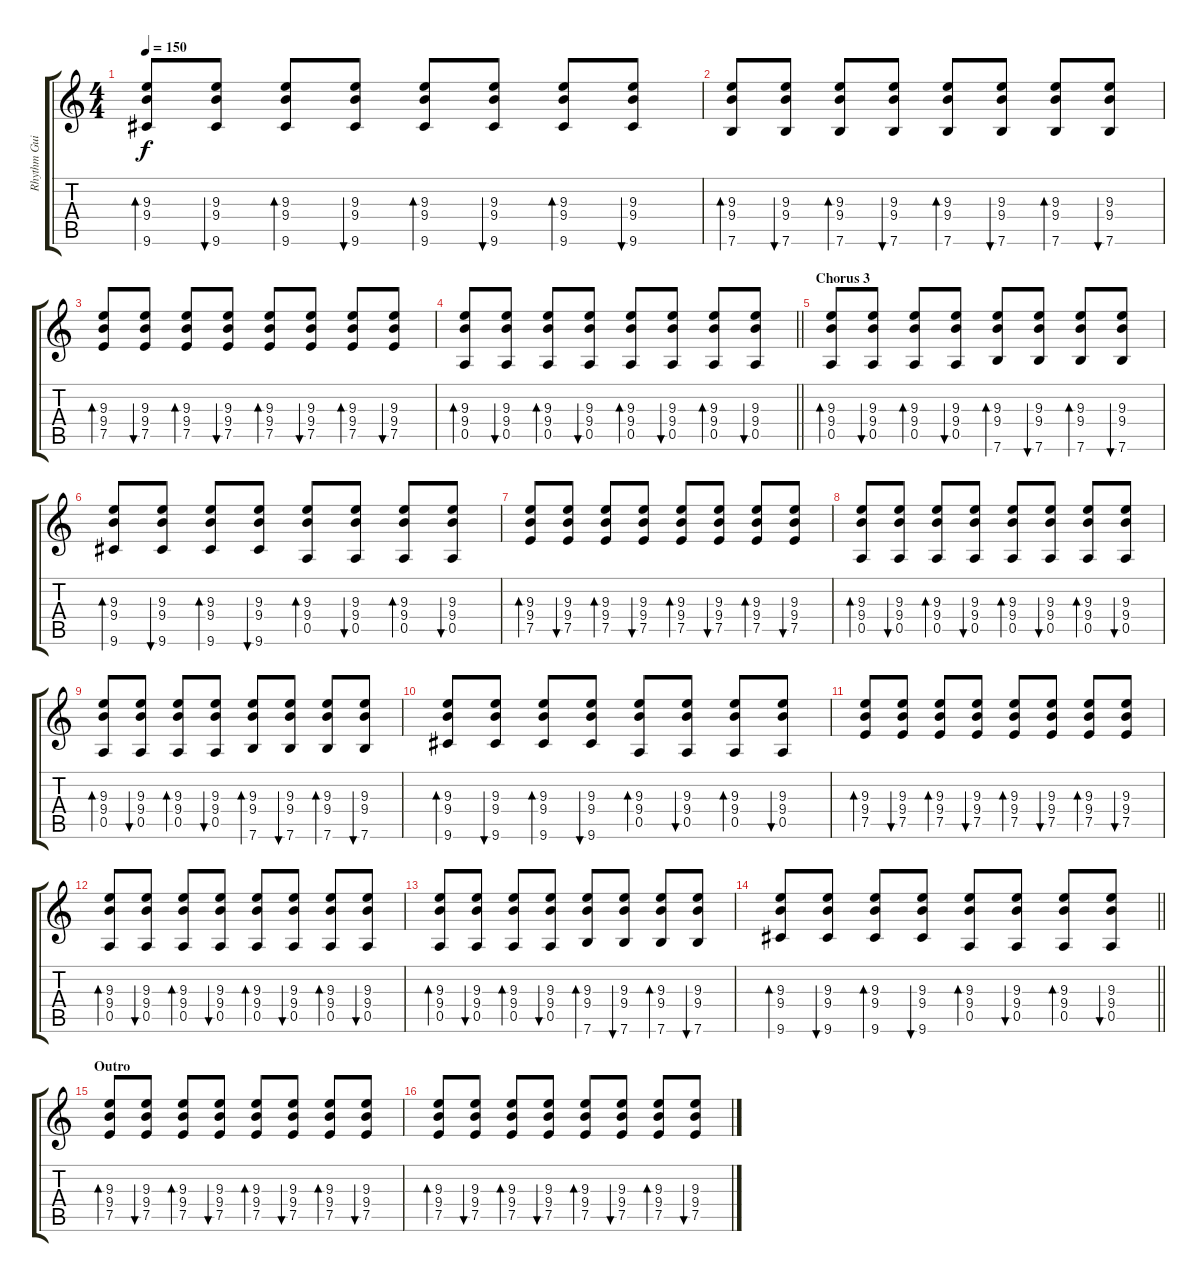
\track ("Rhythm Guitar" "Rhythm Gui") {instrument acousticguitarsteel}
\staff {score tabs}
\tuning (E4 B3 G3 D3 A2 E2) {hide}
\ts (4 4)
\tempo 150
\clef g2
\ks c
(9.3 9.4 9.6).8{bd 120 dy f} (9.3 9.4 9.6).8{bu 120} (9.3 9.4 9.6).8{bd 120} (9.3 9.4 9.6).8{bu 120} (9.3 9.4 9.6).8{bd 120} (9.3 9.4 9.6).8{bu 120} (9.3 9.4 9.6).8{bd 120} (9.3 9.4 9.6).8{bu 120} |
(9.3 9.4 7.6).8{bd 120} (9.3 9.4 7.6).8{bu 120} (9.3 9.4 7.6).8{bd 120} (9.3 9.4 7.6).8{bu 120} (9.3 9.4 7.6).8{bd 120} (9.3 9.4 7.6).8{bu 120} (9.3 9.4 7.6).8{bd 120} (9.3 9.4 7.6).8{bu 120} |
(9.3 9.4 7.5).8{bd 120} (9.3 9.4 7.5).8{bu 120} (9.3 9.4 7.5).8{bd 120} (9.3 9.4 7.5).8{bu 120} (9.3 9.4 7.5).8{bd 120} (9.3 9.4 7.5).8{bu 120} (9.3 9.4 7.5).8{bd 120} (9.3 9.4 7.5).8{bu 120} |
\barLineRight lightlight
(9.3 9.4 0.5).8{bd 120} (9.3 9.4 0.5).8{bu 120} (9.3 9.4 0.5).8{bd 120} (9.3 9.4 0.5).8{bu 120} (9.3 9.4 0.5).8{bd 120} (9.3 9.4 0.5).8{bu 120} (9.3 9.4 0.5).8{bd 120} (9.3 9.4 0.5).8{bu 120} |
\section ("" "Chorus 3")
(9.3 9.4 0.5).8{bd 120} (9.3 9.4 0.5).8{bu 120} (9.3 9.4 0.5).8{bd 120} (9.3 9.4 0.5).8{bu 120} (9.3 9.4 7.6).8{bd 120} (9.3 9.4 7.6).8{bu 120} (9.3 9.4 7.6).8{bd 120} (9.3 9.4 7.6).8{bu 120} |
(9.3 9.4 9.6).8{bd 120} (9.3 9.4 9.6).8{bu 120} (9.3 9.4 9.6).8{bd 120} (9.3 9.4 9.6).8{bu 120} (9.3 9.4 0.5).8{bd 120} (9.3 9.4 0.5).8{bu 120} (9.3 9.4 0.5).8{bd 120} (9.3 9.4 0.5).8{bu 120} |
(9.3 9.4 7.5).8{bd 120} (9.3 9.4 7.5).8{bu 120} (9.3 9.4 7.5).8{bd 120} (9.3 9.4 7.5).8{bu 120} (9.3 9.4 7.5).8{bd 120} (9.3 9.4 7.5).8{bu 120} (9.3 9.4 7.5).8{bd 120} (9.3 9.4 7.5).8{bu 120} |
(9.3 9.4 0.5).8{bd 120} (9.3 9.4 0.5).8{bu 120} (9.3 9.4 0.5).8{bd 120} (9.3 9.4 0.5).8{bu 120} (9.3 9.4 0.5).8{bd 120} (9.3 9.4 0.5).8{bu 120} (9.3 9.4 0.5).8{bd 120} (9.3 9.4 0.5).8{bu 120} |
(9.3 9.4 0.5).8{bd 120} (9.3 9.4 0.5).8{bu 120} (9.3 9.4 0.5).8{bd 120} (9.3 9.4 0.5).8{bu 120} (9.3 9.4 7.6).8{bd 120} (9.3 9.4 7.6).8{bu 120} (9.3 9.4 7.6).8{bd 120} (9.3 9.4 7.6).8{bu 120} |
(9.3 9.4 9.6).8{bd 120} (9.3 9.4 9.6).8{bu 120} (9.3 9.4 9.6).8{bd 120} (9.3 9.4 9.6).8{bu 120} (9.3 9.4 0.5).8{bd 120} (9.3 9.4 0.5).8{bu 120} (9.3 9.4 0.5).8{bd 120} (9.3 9.4 0.5).8{bu 120} |
(9.3 9.4 7.5).8{bd 120} (9.3 9.4 7.5).8{bu 120} (9.3 9.4 7.5).8{bd 120} (9.3 9.4 7.5).8{bu 120} (9.3 9.4 7.5).8{bd 120} (9.3 9.4 7.5).8{bu 120} (9.3 9.4 7.5).8{bd 120} (9.3 9.4 7.5).8{bu 120} |
(9.3 9.4 0.5).8{bd 120} (9.3 9.4 0.5).8{bu 120} (9.3 9.4 0.5).8{bd 120} (9.3 9.4 0.5).8{bu 120} (9.3 9.4 0.5).8{bd 120} (9.3 9.4 0.5).8{bu 120} (9.3 9.4 0.5).8{bd 120} (9.3 9.4 0.5).8{bu 120} |
(9.3 9.4 0.5).8{bd 120} (9.3 9.4 0.5).8{bu 120} (9.3 9.4 0.5).8{bd 120} (9.3 9.4 0.5).8{bu 120} (9.3 9.4 7.6).8{bd 120} (9.3 9.4 7.6).8{bu 120} (9.3 9.4 7.6).8{bd 120} (9.3 9.4 7.6).8{bu 120} |
\barLineRight lightlight
(9.3 9.4 9.6).8{bd 120} (9.3 9.4 9.6).8{bu 120} (9.3 9.4 9.6).8{bd 120} (9.3 9.4 9.6).8{bu 120} (9.3 9.4 0.5).8{bd 120} (9.3 9.4 0.5).8{bu 120} (9.3 9.4 0.5).8{bd 120} (9.3 9.4 0.5).8{bu 120} |
\section ("" "Outro")
(9.3 9.4 7.5).8{bd 120} (9.3 9.4 7.5).8{bu 120} (9.3 9.4 7.5).8{bd 120} (9.3 9.4 7.5).8{bu 120} (9.3 9.4 7.5).8{bd 120} (9.3 9.4 7.5).8{bu 120} (9.3 9.4 7.5).8{bd 120} (9.3 9.4 7.5).8{bu 120} |
(9.3 9.4 7.5).8{bd 120} (9.3 9.4 7.5).8{bu 120} (9.3 9.4 7.5).8{bd 120} (9.3 9.4 7.5).8{bu 120} (9.3 9.4 7.5).8{bd 120} (9.3 9.4 7.5).8{bu 120} (9.3 9.4 7.5).8{bd 120} (9.3 9.4 7.5).8{bu 120}
